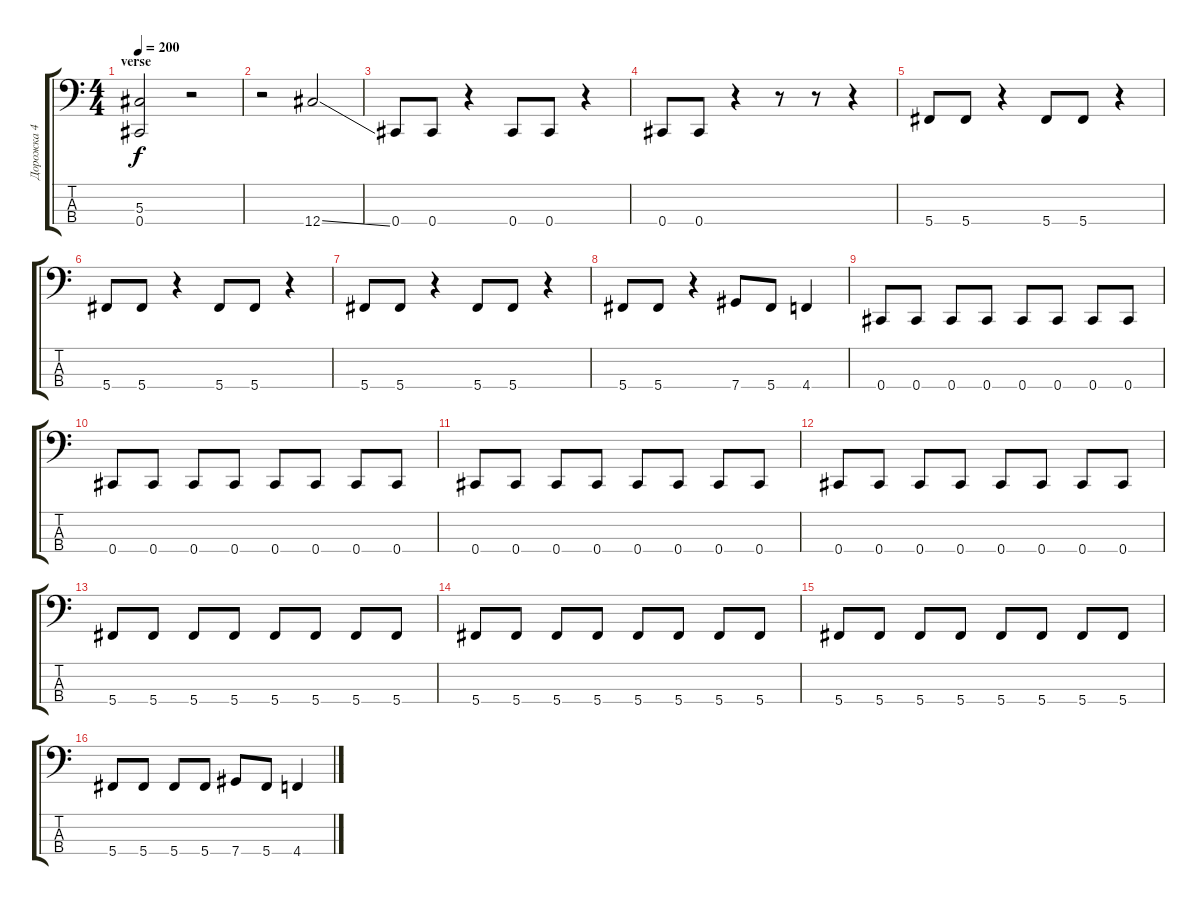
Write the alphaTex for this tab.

\track ("Дорожка 4" "Дорожка 4") {instrument electricbasspick}
\staff {score tabs}
\tuning (Gb2 Db2 Ab1 Db1) {hide}
\ts (4 4)
\section ("" "verse")
\tempo 200
\clef f4
\ks c
(5.3 0.4).2{dy f} r.2 |
r.2 12.4{ss}.2 |
0.4.8 0.4.8 r.4 0.4.8 0.4.8 r.4 |
0.4.8 0.4.8 r.4 r.8 r.8 r.4 |
5.4.8 5.4.8 r.4 5.4.8 5.4.8 r.4 |
5.4.8 5.4.8 r.4 5.4.8 5.4.8 r.4 |
5.4.8 5.4.8 r.4 5.4.8 5.4.8 r.4 |
5.4.8 5.4.8 r.4 7.4.8 5.4.8 4.4.4 |
0.4.8 0.4.8 0.4.8 0.4.8 0.4.8 0.4.8 0.4.8 0.4.8 |
0.4.8 0.4.8 0.4.8 0.4.8 0.4.8 0.4.8 0.4.8 0.4.8 |
0.4.8 0.4.8 0.4.8 0.4.8 0.4.8 0.4.8 0.4.8 0.4.8 |
0.4.8 0.4.8 0.4.8 0.4.8 0.4.8 0.4.8 0.4.8 0.4.8 |
5.4.8 5.4.8 5.4.8 5.4.8 5.4.8 5.4.8 5.4.8 5.4.8 |
5.4.8 5.4.8 5.4.8 5.4.8 5.4.8 5.4.8 5.4.8 5.4.8 |
5.4.8 5.4.8 5.4.8 5.4.8 5.4.8 5.4.8 5.4.8 5.4.8 |
5.4.8 5.4.8 5.4.8 5.4.8 7.4.8 5.4.8 4.4.4
